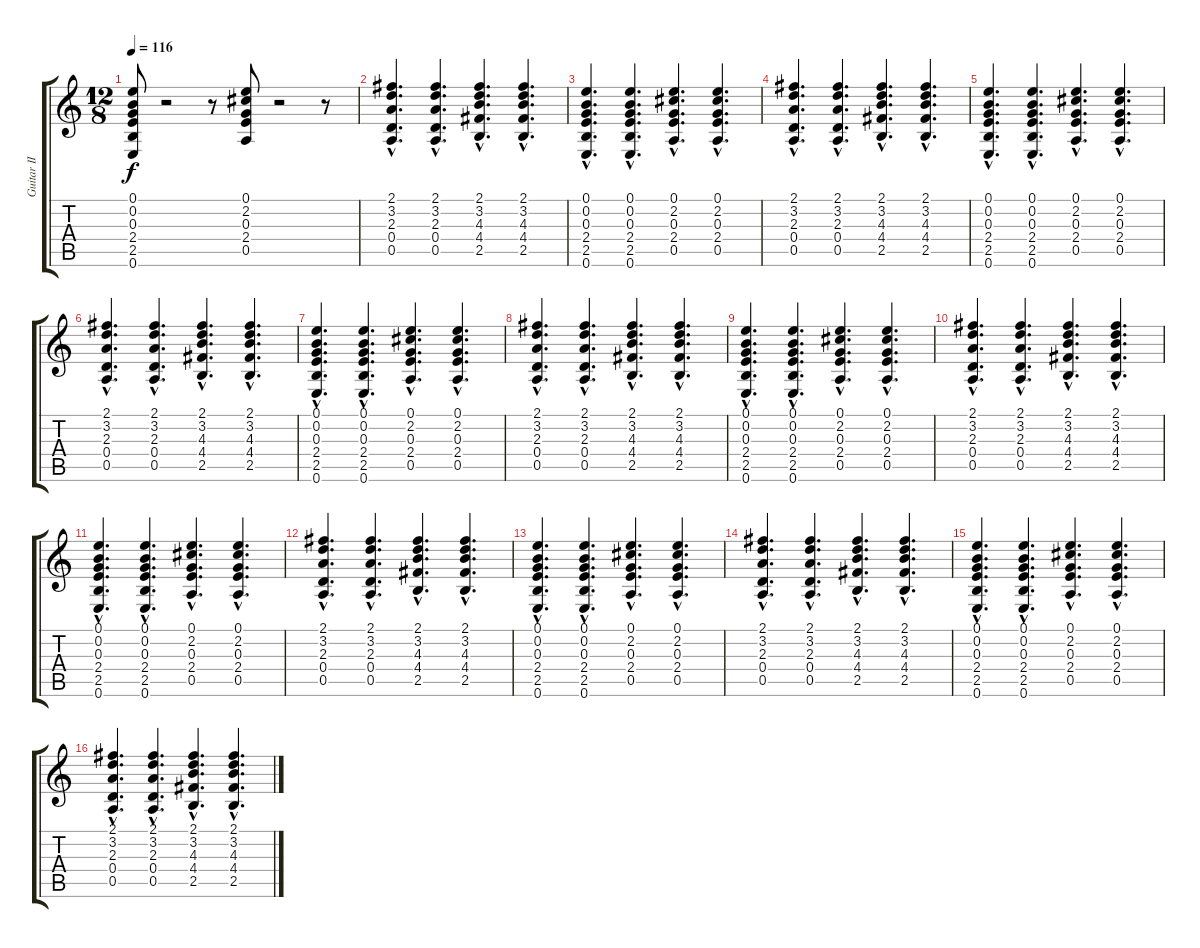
\track ("Guitar II" "Guitar II") {instrument acousticguitarsteel}
\staff {score tabs}
\tuning (E4 B3 G3 D3 A2 E2) {hide}
\ts (12 8)
\tempo 116
\clef g2
\ks c
(0.1 0.2 0.3 2.4 2.5 0.6).8{dy f} r.2 r.8 (0.1 2.2 0.3 2.4 0.5).8 r.2 r.8 |
(2.1{hac} 3.2{hac} 2.3{hac} 0.4{hac} 0.5{hac}).4{d} (2.1{hac} 3.2{hac} 2.3{hac} 0.4{hac} 0.5{hac}).4{d} (2.1{hac} 3.2{hac} 4.3{hac} 4.4{hac} 2.5{hac}).4{d} (2.1{hac} 3.2{hac} 4.3{hac} 4.4{hac} 2.5{hac}).4{d} |
(0.1{hac} 0.2{hac} 0.3{hac} 2.4{hac} 2.5{hac} 0.6{hac}).4{d} (0.1{hac} 0.2{hac} 0.3{hac} 2.4{hac} 2.5{hac} 0.6{hac}).4{d} (0.1{hac} 2.2{hac} 0.3{hac} 2.4{hac} 0.5{hac}).4{d} (0.1{hac} 2.2{hac} 0.3{hac} 2.4{hac} 0.5{hac}).4{d} |
(2.1{hac} 3.2{hac} 2.3{hac} 0.4{hac} 0.5{hac}).4{d} (2.1{hac} 3.2{hac} 2.3{hac} 0.4{hac} 0.5{hac}).4{d} (2.1{hac} 3.2{hac} 4.3{hac} 4.4{hac} 2.5{hac}).4{d} (2.1{hac} 3.2{hac} 4.3{hac} 4.4{hac} 2.5{hac}).4{d} |
(0.1{hac} 0.2{hac} 0.3{hac} 2.4{hac} 2.5{hac} 0.6{hac}).4{d} (0.1{hac} 0.2{hac} 0.3{hac} 2.4{hac} 2.5{hac} 0.6{hac}).4{d} (0.1{hac} 2.2{hac} 0.3{hac} 2.4{hac} 0.5{hac}).4{d} (0.1{hac} 2.2{hac} 0.3{hac} 2.4{hac} 0.5{hac}).4{d} |
(2.1{hac} 3.2{hac} 2.3{hac} 0.4{hac} 0.5{hac}).4{d} (2.1{hac} 3.2{hac} 2.3{hac} 0.4{hac} 0.5{hac}).4{d} (2.1{hac} 3.2{hac} 4.3{hac} 4.4{hac} 2.5{hac}).4{d} (2.1{hac} 3.2{hac} 4.3{hac} 4.4{hac} 2.5{hac}).4{d} |
(0.1{hac} 0.2{hac} 0.3{hac} 2.4{hac} 2.5{hac} 0.6{hac}).4{d} (0.1{hac} 0.2{hac} 0.3{hac} 2.4{hac} 2.5{hac} 0.6{hac}).4{d} (0.1{hac} 2.2{hac} 0.3{hac} 2.4{hac} 0.5{hac}).4{d} (0.1{hac} 2.2{hac} 0.3{hac} 2.4{hac} 0.5{hac}).4{d} |
(2.1{hac} 3.2{hac} 2.3{hac} 0.4{hac} 0.5{hac}).4{d} (2.1{hac} 3.2{hac} 2.3{hac} 0.4{hac} 0.5{hac}).4{d} (2.1{hac} 3.2{hac} 4.3{hac} 4.4{hac} 2.5{hac}).4{d} (2.1{hac} 3.2{hac} 4.3{hac} 4.4{hac} 2.5{hac}).4{d} |
(0.1{hac} 0.2{hac} 0.3{hac} 2.4{hac} 2.5{hac} 0.6{hac}).4{d} (0.1{hac} 0.2{hac} 0.3{hac} 2.4{hac} 2.5{hac} 0.6{hac}).4{d} (0.1{hac} 2.2{hac} 0.3{hac} 2.4{hac} 0.5{hac}).4{d} (0.1{hac} 2.2{hac} 0.3{hac} 2.4{hac} 0.5{hac}).4{d} |
(2.1{hac} 3.2{hac} 2.3{hac} 0.4{hac} 0.5{hac}).4{d} (2.1{hac} 3.2{hac} 2.3{hac} 0.4{hac} 0.5{hac}).4{d} (2.1{hac} 3.2{hac} 4.3{hac} 4.4{hac} 2.5{hac}).4{d} (2.1{hac} 3.2{hac} 4.3{hac} 4.4{hac} 2.5{hac}).4{d} |
(0.1{hac} 0.2{hac} 0.3{hac} 2.4{hac} 2.5{hac} 0.6{hac}).4{d} (0.1{hac} 0.2{hac} 0.3{hac} 2.4{hac} 2.5{hac} 0.6{hac}).4{d} (0.1{hac} 2.2{hac} 0.3{hac} 2.4{hac} 0.5{hac}).4{d} (0.1{hac} 2.2{hac} 0.3{hac} 2.4{hac} 0.5{hac}).4{d} |
(2.1{hac} 3.2{hac} 2.3{hac} 0.4{hac} 0.5{hac}).4{d} (2.1{hac} 3.2{hac} 2.3{hac} 0.4{hac} 0.5{hac}).4{d} (2.1{hac} 3.2{hac} 4.3{hac} 4.4{hac} 2.5{hac}).4{d} (2.1{hac} 3.2{hac} 4.3{hac} 4.4{hac} 2.5{hac}).4{d} |
(0.1{hac} 0.2{hac} 0.3{hac} 2.4{hac} 2.5{hac} 0.6{hac}).4{d} (0.1{hac} 0.2{hac} 0.3{hac} 2.4{hac} 2.5{hac} 0.6{hac}).4{d} (0.1{hac} 2.2{hac} 0.3{hac} 2.4{hac} 0.5{hac}).4{d} (0.1{hac} 2.2{hac} 0.3{hac} 2.4{hac} 0.5{hac}).4{d} |
(2.1{hac} 3.2{hac} 2.3{hac} 0.4{hac} 0.5{hac}).4{d} (2.1{hac} 3.2{hac} 2.3{hac} 0.4{hac} 0.5{hac}).4{d} (2.1{hac} 3.2{hac} 4.3{hac} 4.4{hac} 2.5{hac}).4{d} (2.1{hac} 3.2{hac} 4.3{hac} 4.4{hac} 2.5{hac}).4{d} |
(0.1{hac} 0.2{hac} 0.3{hac} 2.4{hac} 2.5{hac} 0.6{hac}).4{d} (0.1{hac} 0.2{hac} 0.3{hac} 2.4{hac} 2.5{hac} 0.6{hac}).4{d} (0.1{hac} 2.2{hac} 0.3{hac} 2.4{hac} 0.5{hac}).4{d} (0.1{hac} 2.2{hac} 0.3{hac} 2.4{hac} 0.5{hac}).4{d} |
(2.1{hac} 3.2{hac} 2.3{hac} 0.4{hac} 0.5{hac}).4{d} (2.1{hac} 3.2{hac} 2.3{hac} 0.4{hac} 0.5{hac}).4{d} (2.1{hac} 3.2{hac} 4.3{hac} 4.4{hac} 2.5{hac}).4{d} (2.1{hac} 3.2{hac} 4.3{hac} 4.4{hac} 2.5{hac}).4{d}
